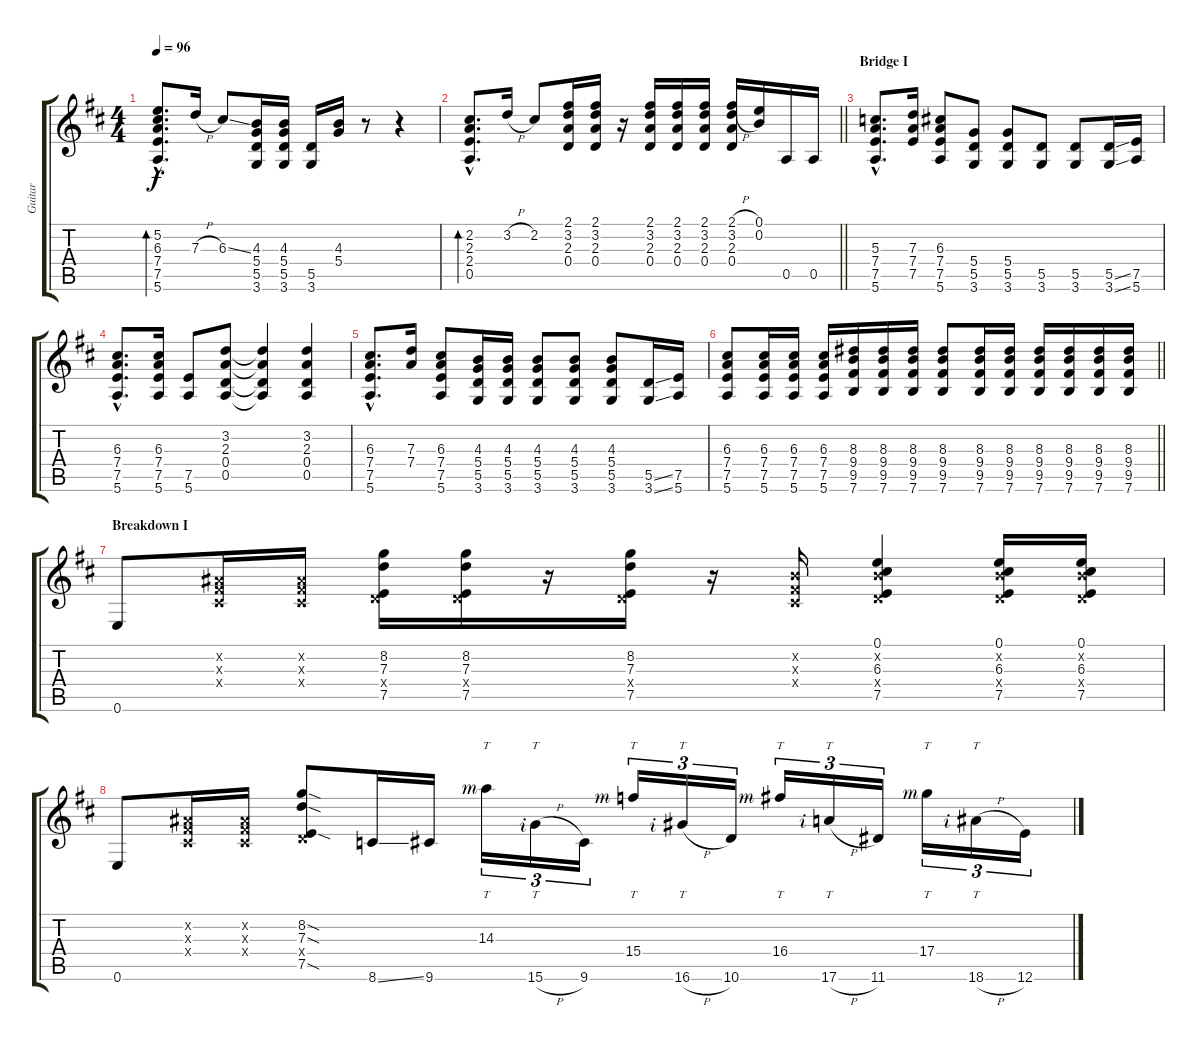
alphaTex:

\track ("Guitar" "Guitar") {instrument overdrivenguitar}
\staff {score tabs}
\tuning (E4 B3 G3 D3 A2 E2) {hide}
\ts (4 4)
\tempo 96
\clef g2
\ks d
(5.2{hac} 6.3{hac} 7.4{hac} 7.5{hac} 5.6{hac}).8{d bd 240 dy f} 7.3{h}.16 6.3{ss}.8 (4.3 5.4 5.5 3.6).16 (4.3 5.4 5.5 3.6).16 (5.5 3.6).16 (4.3 5.4).16 r.8 r.4 |
\barLineRight lightlight
(2.2{hac} 2.3{hac} 2.4{hac} 0.5{hac}).8{d bd 240} 3.2{h}.16 2.2.8 (2.1 3.2 2.3 0.4).16 (2.1 3.2 2.3 0.4).16 r.16 (2.1 3.2 2.3 0.4).16 (2.1 3.2 2.3 0.4).16 (2.1 3.2 2.3 0.4).16 (2.1{h} 3.2{h} 2.3 0.4).16 (0.1 0.2).16 0.5.16 0.5.16 |
\section ("" "Bridge I")
(5.3{hac} 7.4{hac} 7.5{hac} 5.6{hac}).8{d} (7.3 7.4 7.5).16 (6.3 7.4 7.5 5.6).8 (5.4 5.5 3.6).8 (5.4 5.5 3.6).8 (5.5 3.6).8 (5.5 3.6).8 (5.5{ss} 3.6{ss}).16 (7.5 5.6).16 |
(6.3{hac} 7.4{hac} 7.5{hac} 5.6{hac}).8{d} (6.3 7.4 7.5 5.6).16 (7.5 5.6).8 (3.2 2.3 0.4 0.5).8 (3.2{t} 2.3{t} 0.4{t} 0.5{t}).4 (3.2 2.3 0.4 0.5).4 |
(6.3{hac} 7.4{hac} 7.5{hac} 5.6{hac}).8{d} (7.3 7.4).16 (6.3 7.4 7.5 5.6).8 (4.3 5.4 5.5 3.6).16 (4.3 5.4 5.5 3.6).16 (4.3 5.4 5.5 3.6).8 (4.3 5.4 5.5 3.6).8 (4.3 5.4 5.5 3.6).8 (5.5{ss} 3.6{ss}).16 (7.5 5.6).16 |
\barLineRight lightlight
(6.3 7.4 7.5 5.6).8 (6.3 7.4 7.5 5.6).16 (6.3 7.4 7.5 5.6).16 (6.3 7.4 7.5 5.6).16 (8.3 9.4 9.5 7.6).16 (8.3 9.4 9.5 7.6).16 (8.3 9.4 9.5 7.6).16 (8.3 9.4 9.5 7.6).8 (8.3 9.4 9.5 7.6).16 (8.3 9.4 9.5 7.6).16 (8.3 9.4 9.5 7.6).16 (8.3 9.4 9.5 7.6).16 (8.3 9.4 9.5 7.6).16 (8.3 9.4 9.5 7.6).16 |
\section ("" "Breakdown I")
0.6.8 (-1.2{x} -1.3{x} -1.4{x}).16 (-1.2{x} -1.3{x} -1.4{x}).16 (8.2 7.3 0.4{x} 7.5).16 (8.2 7.3 0.4{x} 7.5).16 r.16 (8.2 7.3 0.4{x} 7.5).16 r.16 (0.2{x} -1.3{x} -1.4{x}).16 (0.1 0.2{x} 6.3 0.4{x} 7.5).4 (0.1 0.2{x} 6.3 0.4{x} 7.5).16 (0.1 0.2{x} 6.3 0.4{x} 7.5).16 |
0.6.8 (-1.2{x} -1.3{x} -1.4{x}).16 (-1.2{x} -1.3{x} -1.4{x}).16 (8.2{sod} 7.3{sod} 0.4{x} 7.5{sod}).8 8.6{ss}.16 9.6.16 14.3{rf 3}.16{tt tu (3 2)} 15.6{h rf 2}.16{tt tu (3 2)} 9.6.16{tu (3 2)} 15.4{rf 3}.16{tt tu (3 2)} 16.6{h rf 2}.16{tt tu (3 2)} 10.6.16{tu (3 2)} 16.4{rf 3}.16{tt tu (3 2)} 17.6{h rf 2}.16{tt tu (3 2)} 11.6.16{tu (3 2)} 17.4{rf 3}.16{tt tu (3 2)} 18.6{h rf 2}.16{tt tu (3 2)} 12.6.16{tu (3 2)}
